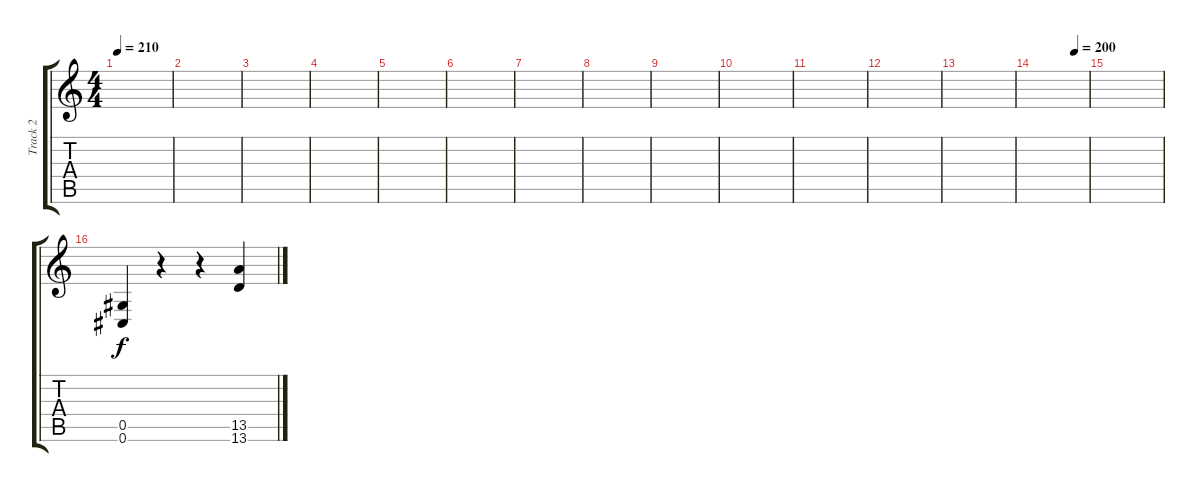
\track ("Track 2" "Track 2") {instrument distortionguitar}
\staff {score tabs}
\tuning (Eb4 Bb3 Gb3 Db3 Ab2 Db2) {hide}
\ts (4 4)
\tempo 210
\clef g2
\ks c
|
|
|
|
|
|
|
|
|
|
|
|
|
\tempo (200 0.75)
|
|
(0.5 0.6).4 r.4 r.4 (13.5 13.6).4
